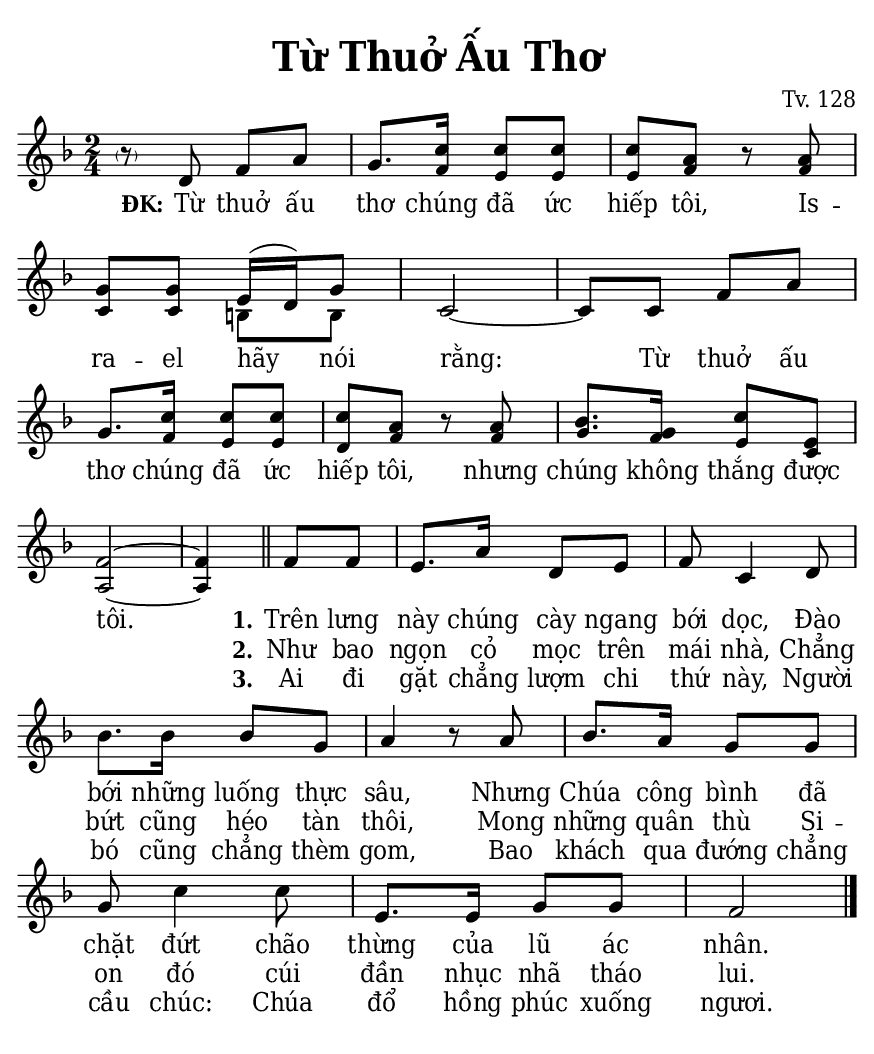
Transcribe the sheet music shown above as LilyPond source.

% Cài đặt chung\
\version "2.22.1"
\include "english.ly"

\header {
  title = \markup { \fontsize #1 "Từ Thuở Ấu Thơ" }
  composer = "Tv. 128"
  %arranger = "Lm. Kim Long"
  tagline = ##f
}

% Nhạc phiên khúc
nhacPhienKhucSop = \relative c' {
  \parenthesize r8 d f a |
  g8. c16 c8 c |
  c a r a |
  g g e16 (d) g8 |
  c,2 ~ |
  c8 c f a |
  g8. c16 c8 c |
  c a r a |
  bf8. g16 c8 e, |
  f2 ~ |
  f4 \bar "||"
  
  f8 f |
  e8. a16 d,8 e |
  f c4 d8 |
  bf'8. bf16 bf8 g |
  a4 r8 a |
  bf8. a16 g8 g |
  g c4 c8 |
  e,8. e16 g8 g |
  f2 \bar "|."
}

nhacPhienKhucAlto = \relative c' {
  \parenthesize r8 d f a |
  g8. f16 e8 e |
  e f r f |
  c c b! [b] |
  c2 ~ |
  c8 c f a |
  g8. f16 e8 e |
  d f r f |
  g8. f16 e8 c |
  a2 ~ |
  a4
}

% Lời phiên khúc
loiPhienKhucSop = \lyrics {
  \set stanza = "ĐK:"
  Từ thuở ấu thơ chúng đã ức hiếp tôi,
  Is -- ra -- el hãy nói rằng:
  Từ thuở ấu thơ chúng đã ức hiếp tôi,
  nhưng chúng không thắng được tôi.
  <<
    {
      \set stanza = "1."
      Trên lưng này chúng cày ngang bới dọc,
      Đào bới những luống thực sâu,
      Nhưng Chúa công bình đã chặt đứt
      chão thừng của lũ ác nhân.
    }
    \new Lyrics {
	    \set associatedVoice = "beSop"
	    \set stanza = "2."
	    Như bao ngọn cỏ mọc trên mái nhà,
	    Chẳng bứt cũng héo tàn thôi,
	    Mong những quân thù Si -- on đó
	    cúi đần nhục nhã tháo lui.
    }
    \new Lyrics {
	    \set associatedVoice = "beSop"
	    \set stanza = "3."
	    Ai đi gặt chẳng lượm chi thứ này,
	    Người bó cũng chẳng thèm gom,
	    Bao khách qua đướng chẳng cầu chúc:
	    Chúa đổ hồng phúc xuống ngươi.
    }
  >>
}

% Dàn trang
\paper {
  #(set-paper-size "a5")
  top-margin = 3\mm
  bottom-margin = 3\mm
  left-margin = 3\mm
  right-margin = 3\mm
  indent = #0
  #(define fonts
	 (make-pango-font-tree "Deja Vu Serif Condensed"
	 		       "Deja Vu Serif Condensed"
			       "Deja Vu Serif Condensed"
			       (/ 20 20)))
  print-page-number = ##f
  page-count = #1
}

TongNhip = {
  \key f \major \time 2/4
  \set Timing.beamExceptions = #'()
  \set Timing.baseMoment = #(ly:make-moment 1/4)
}

% Đổi kích thước nốt cho bè phụ
notBePhu =
#(define-music-function (font-size music) (number? ly:music?)
   (for-some-music
     (lambda (m)
       (if (music-is-of-type? m 'rhythmic-event)
           (begin
             (set! (ly:music-property m 'tweaks)
                   (cons `(font-size . ,font-size)
                         (ly:music-property m 'tweaks)))
             #t)
           #f))
     music)
   music)

\score {
  \new ChoirStaff <<
    \new Staff \with {
        \consists "Merge_rests_engraver"
        printPartCombineTexts = ##f
      }
      <<
      \new Voice \TongNhip \partCombine 
        \nhacPhienKhucSop
        \notBePhu -1 { \nhacPhienKhucAlto }
      \new NullVoice = beSop \nhacPhienKhucSop
      \new Lyrics \lyricsto beSop \loiPhienKhucSop
      >>
  >>
  \layout {
    %\override Staff.TimeSignature.transparent = ##t
    \override Lyrics.LyricSpace.minimum-distance = #0.8
    \override Score.BarNumber.break-visibility = ##(#f #f #f)
    \override Score.SpacingSpanner.uniform-stretching = ##t
  } 
}
